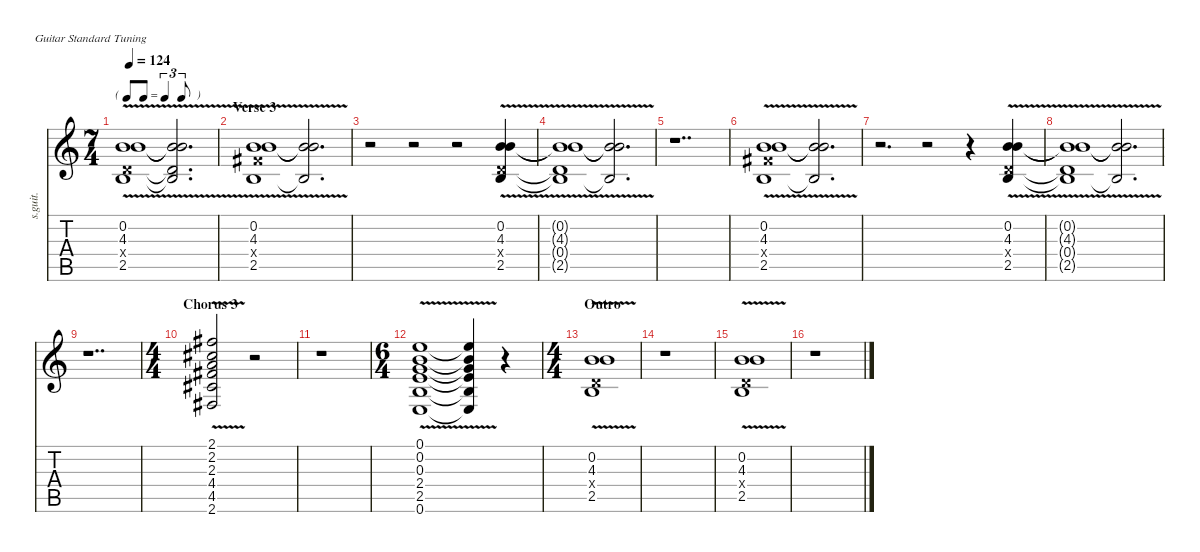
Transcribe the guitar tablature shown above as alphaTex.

\defaultSystemsLayout 4
\hideDynamics
\bracketExtendMode nobrackets
\track ("David Gilmour | Fender Stratocaster | Rhythm Guitar" "s.guit.") {instrument electricguitarclean}
\staff {score tabs}
\tuning (E4 B3 G3 D3 A2 E2)
\ts (7 4)
\tf triplet8th
\tempo 124
\clef g2
\ks c
(0.2{v} 4.3{v} 0.4{v x} 2.5{v}).1{dy mf} (0.2{v t} 4.3{v t} 0.4{v t} 2.5{v t}).2{d} |
\section ("" "Verse 3")
(0.2{v} 4.3{v} 4.4{v x acc #} 2.5{v}).1 (0.2{v t} 4.3{v t} 2.5{v t}).2{d} |
r.2 r.2 r.2 (0.2{v} 4.3{v} 0.4{v x} 2.5{v}).4 |
(0.2{v t} 4.3{v t} 0.4{v t} 2.5{v t}).1 (0.2{v t} 4.3{v t} 2.5{v t}).2{d} |
r.1{dd} |
(0.2{v} 4.3{v} 4.4{v x acc #} 2.5{v}).1 (0.2{v t} 4.3{v t} 2.5{v t}).2{d} |
r.2{d} r.2 r.4 (0.2{v} 4.3{v} 0.4{v x} 2.5{v}).4 |
(0.2{v t} 4.3{v t} 0.4{v t} 2.5{v t}).1 (0.2{v t} 4.3{v t} 2.5{v t}).2{d} |
r.1{dd} |
\ts (4 4)
\beaming (8 2 2 2 2)
\section ("" "Chorus 3")
(2.1{v acc #} 2.2{v acc #} 2.3{v} 4.4{v acc #} 4.5{v acc #} 2.6{v acc #}).2 r.2 |
r.1 |
\ts (6 4)
\beaming (8 2 2 2 2)
(0.1{v} 0.2{v} 0.3{v} 2.4{v} 2.5{v} 0.6{v}).1 (0.1{v t} 0.2{v t} 0.3{v t} 2.4{v t} 2.5{v t} 0.6{v t}).4 r.4 |
\ts (4 4)
\beaming (8 2 2 2 2)
\section ("" "Outro")
(0.2{v} 4.3{v} 0.4{v x} 2.5{v}).1 |
r.1 |
(0.2{v} 4.3{v} 0.4{v x} 2.5{v}).1 |
r.1
